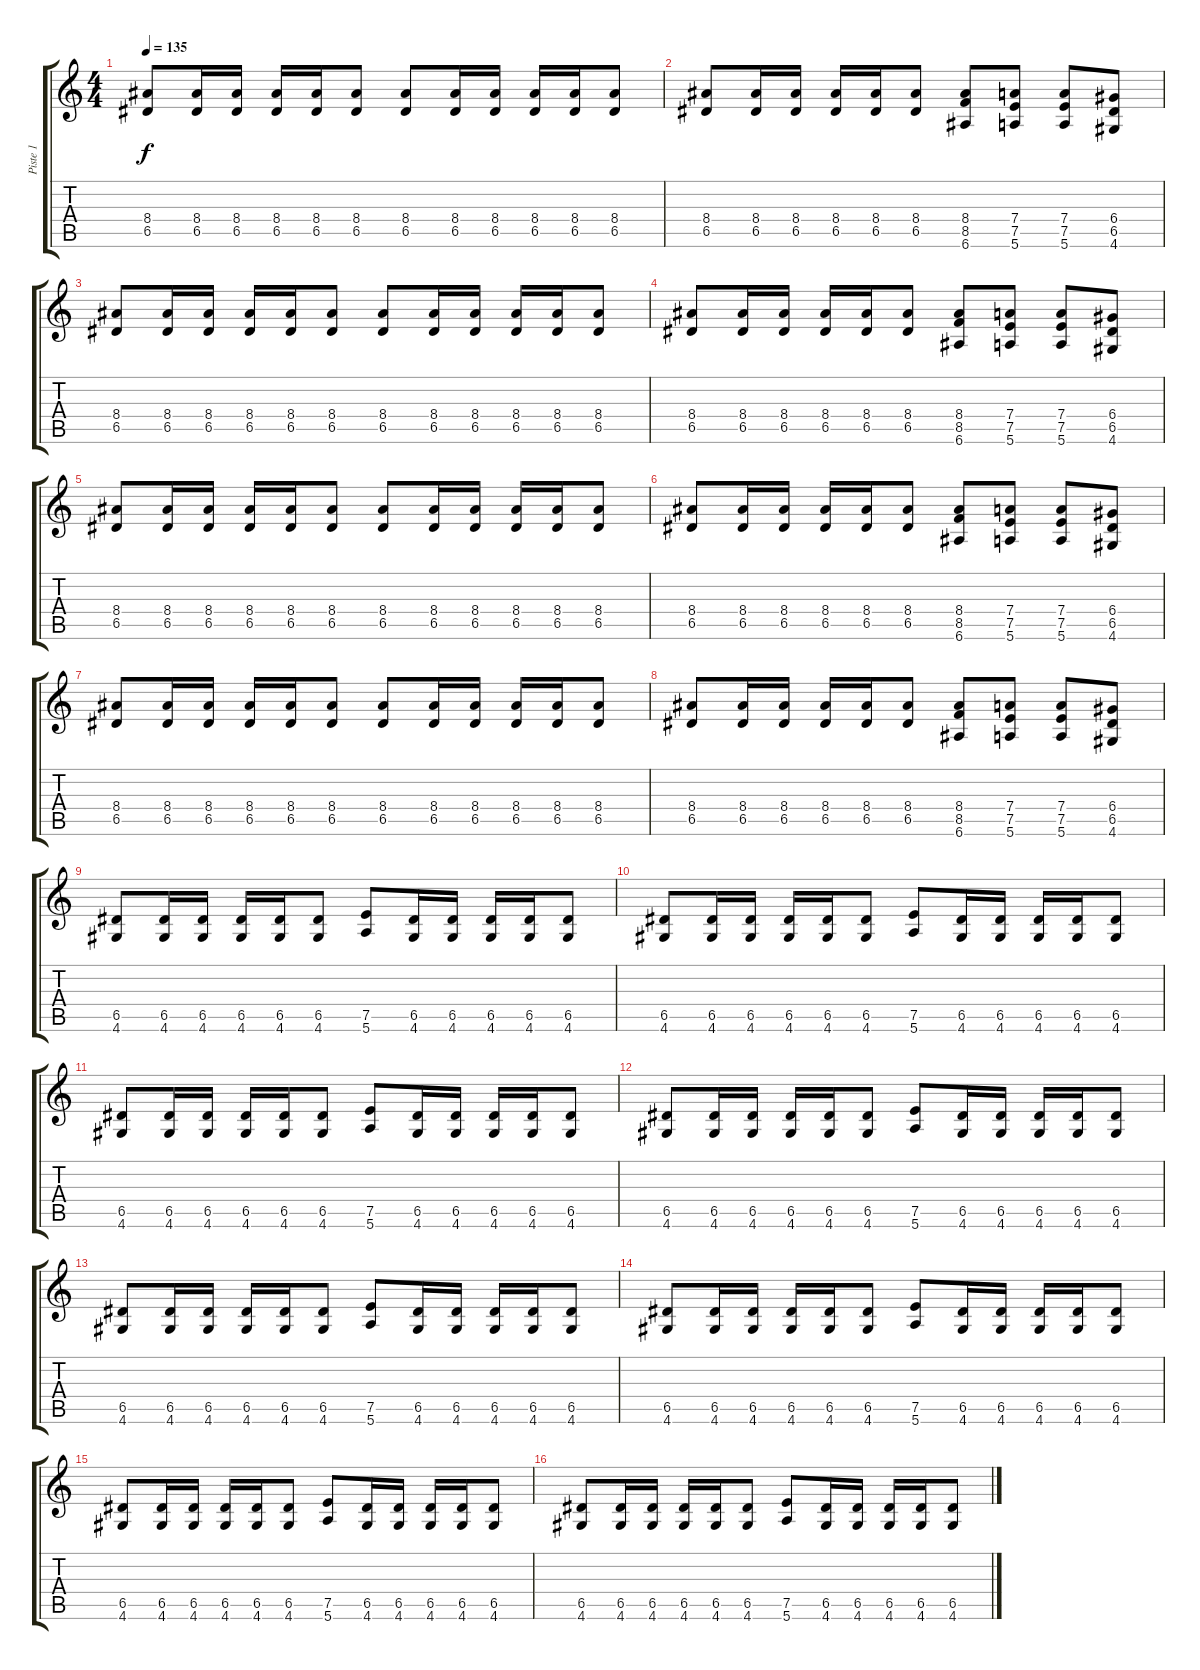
\track ("Piste 1" "Piste 1") {instrument distortionguitar}
\staff {score tabs}
\tuning (E4 B3 G3 D3 A2 E2) {hide}
\ts (4 4)
\tempo 135
\clef g2
\ks c
(8.4 6.5).8{dy f instrument distortionguitar} (8.4 6.5).16 (8.4 6.5).16 (8.4 6.5).16 (8.4 6.5).16 (8.4 6.5).8 (8.4 6.5).8 (8.4 6.5).16 (8.4 6.5).16 (8.4 6.5).16 (8.4 6.5).16 (8.4 6.5).8 |
(8.4 6.5).8 (8.4 6.5).16 (8.4 6.5).16 (8.4 6.5).16 (8.4 6.5).16 (8.4 6.5).8 (8.4 8.5 6.6).8 (7.4 7.5 5.6).8 (7.4 7.5 5.6).8 (6.4 6.5 4.6).8 |
(8.4 6.5).8 (8.4 6.5).16 (8.4 6.5).16 (8.4 6.5).16 (8.4 6.5).16 (8.4 6.5).8 (8.4 6.5).8 (8.4 6.5).16 (8.4 6.5).16 (8.4 6.5).16 (8.4 6.5).16 (8.4 6.5).8 |
(8.4 6.5).8 (8.4 6.5).16 (8.4 6.5).16 (8.4 6.5).16 (8.4 6.5).16 (8.4 6.5).8 (8.4 8.5 6.6).8 (7.4 7.5 5.6).8 (7.4 7.5 5.6).8 (6.4 6.5 4.6).8 |
(8.4 6.5).8 (8.4 6.5).16 (8.4 6.5).16 (8.4 6.5).16 (8.4 6.5).16 (8.4 6.5).8 (8.4 6.5).8 (8.4 6.5).16 (8.4 6.5).16 (8.4 6.5).16 (8.4 6.5).16 (8.4 6.5).8 |
(8.4 6.5).8 (8.4 6.5).16 (8.4 6.5).16 (8.4 6.5).16 (8.4 6.5).16 (8.4 6.5).8 (8.4 8.5 6.6).8 (7.4 7.5 5.6).8 (7.4 7.5 5.6).8 (6.4 6.5 4.6).8 |
(8.4 6.5).8 (8.4 6.5).16 (8.4 6.5).16 (8.4 6.5).16 (8.4 6.5).16 (8.4 6.5).8 (8.4 6.5).8 (8.4 6.5).16 (8.4 6.5).16 (8.4 6.5).16 (8.4 6.5).16 (8.4 6.5).8 |
(8.4 6.5).8 (8.4 6.5).16 (8.4 6.5).16 (8.4 6.5).16 (8.4 6.5).16 (8.4 6.5).8 (8.4 8.5 6.6).8 (7.4 7.5 5.6).8 (7.4 7.5 5.6).8 (6.4 6.5 4.6).8 |
(6.5 4.6).8 (6.5 4.6).16 (6.5 4.6).16 (6.5 4.6).16 (6.5 4.6).16 (6.5 4.6).8 (7.5 5.6).8 (6.5 4.6).16 (6.5 4.6).16 (6.5 4.6).16 (6.5 4.6).16 (6.5 4.6).8 |
(6.5 4.6).8 (6.5 4.6).16 (6.5 4.6).16 (6.5 4.6).16 (6.5 4.6).16 (6.5 4.6).8 (7.5 5.6).8 (6.5 4.6).16 (6.5 4.6).16 (6.5 4.6).16 (6.5 4.6).16 (6.5 4.6).8 |
(6.5 4.6).8 (6.5 4.6).16 (6.5 4.6).16 (6.5 4.6).16 (6.5 4.6).16 (6.5 4.6).8 (7.5 5.6).8 (6.5 4.6).16 (6.5 4.6).16 (6.5 4.6).16 (6.5 4.6).16 (6.5 4.6).8 |
(6.5 4.6).8 (6.5 4.6).16 (6.5 4.6).16 (6.5 4.6).16 (6.5 4.6).16 (6.5 4.6).8 (7.5 5.6).8 (6.5 4.6).16 (6.5 4.6).16 (6.5 4.6).16 (6.5 4.6).16 (6.5 4.6).8 |
(6.5 4.6).8 (6.5 4.6).16 (6.5 4.6).16 (6.5 4.6).16 (6.5 4.6).16 (6.5 4.6).8 (7.5 5.6).8 (6.5 4.6).16 (6.5 4.6).16 (6.5 4.6).16 (6.5 4.6).16 (6.5 4.6).8 |
(6.5 4.6).8 (6.5 4.6).16 (6.5 4.6).16 (6.5 4.6).16 (6.5 4.6).16 (6.5 4.6).8 (7.5 5.6).8 (6.5 4.6).16 (6.5 4.6).16 (6.5 4.6).16 (6.5 4.6).16 (6.5 4.6).8 |
(6.5 4.6).8 (6.5 4.6).16 (6.5 4.6).16 (6.5 4.6).16 (6.5 4.6).16 (6.5 4.6).8 (7.5 5.6).8 (6.5 4.6).16 (6.5 4.6).16 (6.5 4.6).16 (6.5 4.6).16 (6.5 4.6).8 |
(6.5 4.6).8 (6.5 4.6).16 (6.5 4.6).16 (6.5 4.6).16 (6.5 4.6).16 (6.5 4.6).8 (7.5 5.6).8 (6.5 4.6).16 (6.5 4.6).16 (6.5 4.6).16 (6.5 4.6).16 (6.5 4.6).8
